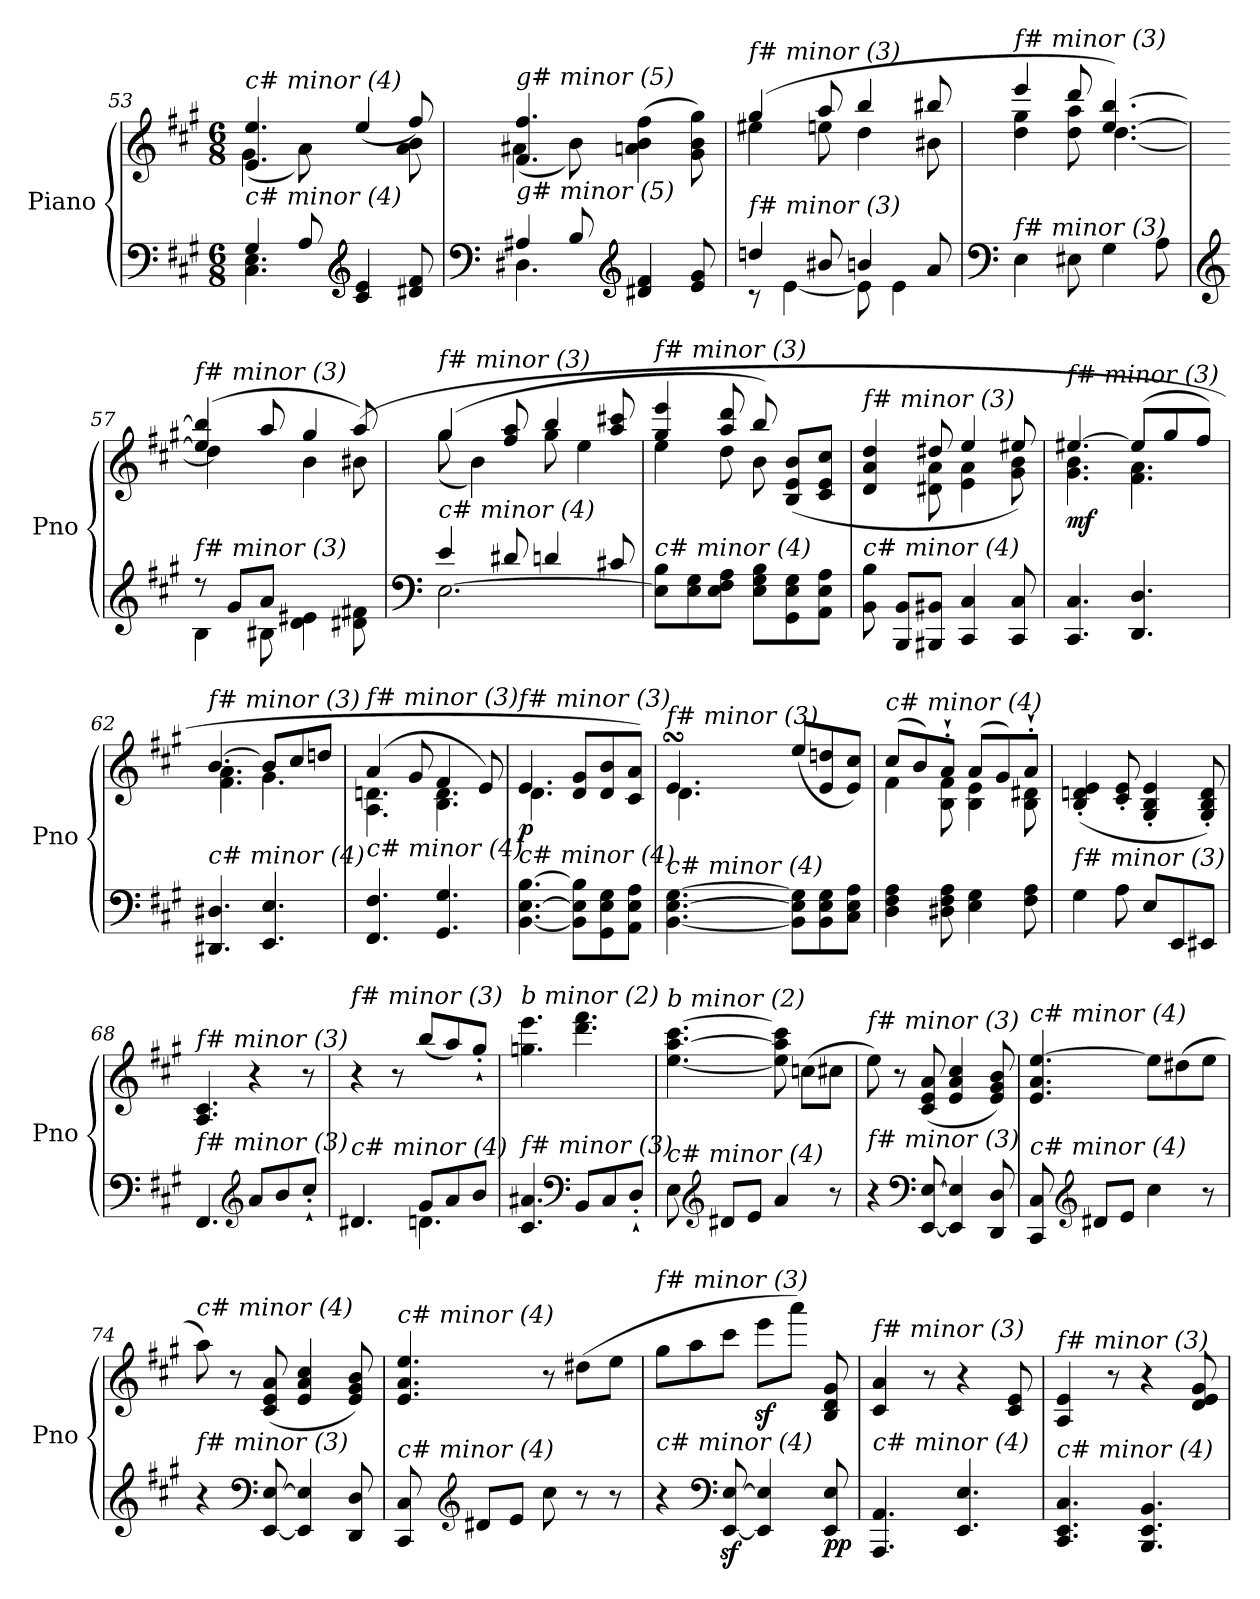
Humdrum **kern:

**kern	**kern	**dynam
*part1	*part1	*part1
*staff2	*staff1	*staff1/2
*I"Piano	*	*
*I'Pno	*	*
*clefF4	*clefG2	*
*k[f#c#g#]	*k[f#c#g#]	*
*M6/8	*M6/8	*
=53	=53	=53
*^	*^	*
*	*^	*	*^	*
!	!	!	!LO:TX:i:t=c# minor (4)	!	!	!
!LO:TX:i:t=c# minor (4)	!	!	!	!	!	!
4.ryy	4G#/	4.C#\ 4.E\	4.e/ 4.ee/	(>4g#\	4.ryy	.
.	8A/	.	.	8a\)	.	.
*clefG2	*	*	*	*	*	*
4ryy	4c#/ 4e/	4.ryy	(4ee/	4ryy	4.ryy	.
8ryy	8d#X/ 8f#/	.	8ff#/)	8a\ 8b\	.	.
=54	=54	=54	=54	=54	=54	=54
*clefF4	*	*	*	*	*	*
!	!	!	!LO:TX:i:t=g# minor (5)	!	!	!
!LO:TX:i:t=g# minor (5)	!	!	!	!	!	!
4.ryy	4A#X/	4.D#X\	4.f#/ 4.ff#/	(>4a#X\	4.ryy	.
.	8B/	.	.	8b\)	.	.
*clefG2	*	*	*	*	*	*
4.ryy	4d#X/ 4f#/	4.ryy	(>4an\ 4b\ 4ff#\	4.ryy	4.ryy	.
.	8e/ 8g#/	.	8g#\ 8b\ 8gg#\)	.	.	.
*	*v	*v	*	*	*	*
*	*	*	*v	*v	*
=55	=55	=55	=55	=55
!	!	!LO:TX:i:t=f# minor (3)	!	!
!LO:TX:i:t=f# minor (3)	!	!	!	!
4ddn/	8r	(4gg#/	4ee#Xi\	.
.	[4e\	.	.	.
8b#Xi/	.	8aa/	8ee\	.
4b/	8e\]	4bb/	4dd\	.
.	4e\	.	.	.
8a/	.	8bb#Xi/	8b#Xi\	.
*v	*v	*	*	*
!!LO:PB:g=z	!!
=56	=56	=56	=56
*clefF4	*	*	*
!	!LO:TX:i:t=f# minor (3)	!	!
!LO:TX:i:t=f# minor (3)	!	!	!
4E\	4eee/	4dd\ 4gg#\	.
8E#Xi\	8ddd/	8dd\ 8aa\	.
4G#\	[4.ee/ [4.bb/)	[4.dd\	.
8A\	.	.	.
*	*v	*v	*
=57	=57	=57
*clefG2	*	*
*^	*^	*
*	*^	*	*^	*
!	!	!	!LO:TX:i:t=f# minor (3)	!	!	!
!LO:TX:i:t=f# minor (3)	!	!	!	!	!	!
4ryy	8r	4B\	(4ee/] 4bb/]	4dd\]	4.ryy	.
.	(8g#/L	.	.	.	.	.
2ryy	8a/J	8B#Xi\	8aa/	2ryy	.	.
.	4.ryy	4d\ 4e#Xi\	4gg#/	.	4b\	.
.	.	8d#X\ 8f#X\	8aa/)	.	(8b#Xi\	.
*v	*v	*v	*	*	*	*
*	*v	*v	*v	*
=58	=58	=58
*clefF4	*	*
*^	*^	*
*	*^	*	*^	*
!	!	!	!LO:TX:i:t=f# minor (3)	!	!	!
!LO:TX:i:t=c# minor (4)	!	!	!	!	!	!
*	*v	*v	*	*	*	*
*	*	*	*v	*v	*
[2.E\	4e/	(4gg#/	(8gg#\	.
.	.	.	4b\)	.
.	8d#X/	8ff#/ 8aa/	.	.
.	4dn/	4bb/	8gg#\	.
.	.	.	4ee\	.
.	8c#X/	8aa/ 8ccc#X/	.	.
=59	=59	=59	=59	=59
!	!	!LO:TX:i:t=f# minor (3)	!	!
!LO:TX:i:t=c# minor (4)	!	!	!	!
2ryy	8E\] 8B\L	4gg#/ 4eee/	4ee\	.
.	8E\ 8G#\	.	.	.
.	8E\ 8F#\ 8A\J	8aa/ 8ddd/	8dd\	.
.	8E\ 8G#\ 8B\L	8bb/)	8b\	.
!	!	!	!	!LO:DY:b
4ryy	8GG#\ 8E\ 8G#\	(8B/ 8e/ 8b/L	4ryy	other-dynamics
.	8AA\ 8E\ 8A\J	8c#/ 8e/ 8cc#/J	.	.
=60	=60	=60	=60	=60
!	!	!LO:TX:i:t=f# minor (3)	!	!
!LO:TX:i:t=c# minor (4)	!	!	!	!
4ryy	8BB\ 8B\	4d/ 4a/ 4dd/	4ryy	.
.	8BBB/ 8BB/L	.	.	.
2ryy	8BBB#X/ 8BB#X/J	8dd#X/	8d#X\ 8a\	.
.	4CC#/ 4C#/	4ee/	4e\ 4a\	.
.	8CC#/ 8C#/	8ee#X/)	8g#\ 8b\	.
!!LO:LB:g=z	!!
=61	=61	=61	=61	=61
!	!	!LO:TX:i:t=f# minor (3)	!	!
!LO:TX:i:t=f# minor (3)	!	!	!	!
!	!	!	!	!LO:DY:b
*v	*v	*	*	*
4.CC#/ 4.C#/	[4.ee#X/	4.g#\ 4.b\	mf
4.DD/ 4.D/	(8ee#/L]	4.f#\ 4.a\	.
.	8gg#/	.	.
.	8ff#/J)	.	.
=62	=62	=62	=62
!	!LO:TX:i:t=f# minor (3)	!	!
!LO:TX:i:t=c# minor (4)	!	!	!
4.DD#X/ 4.D#X/	[4.b/	4.f#\ 4.a\	.
4.EE/ 4.E/	8b/L]	4.g#\	.
.	8cc#/	.	.
.	8ddn/J	.	.
=63	=63	=63	=63
!	!LO:TX:i:t=f# minor (3)	!	!
!LO:TX:i:t=c# minor (4)	!	!	!
!	!	!	!LO:DY:b
4.FF#/ 4.F#/	(4a/	4.A\ 4.dn\	other-dynamics
.	8g#/	.	.
4.GG#/ 4.G#/	4f#/	4.B\ 4.d\	.
.	8e/)	.	.
=64	=64	=64	=64
*^	*	*	*
!	!	!LO:TX:i:t=f# minor (3)	!	!
!LO:TX:i:t=c# minor (4)	!	!	!	!
!	!	!	!	!LO:DY:b
4.ryy	[4.BB\ [4.E\ [4.B\	4.e/	4.d\	p
4.ryy	8BB\] 8E\] 8B\]L	8d/ 8g#/L	4.ryy	.
.	8GG#\ 8E\ 8G#\	8d/ 8b/	.	.
.	8AA\ 8E\ 8A\J	8c#/ 8a/J)	.	.
=65	=65	=65	=65	=65
*	*^	*	*^	*
!	!	!	!LO:TX:i:t=f# minor (3)	!	!	!
!LO:TX:i:t=c# minor (4)	!	!	!	!	!	!
4.ryy	4ryy	[4.BB\ [4.E\ [4.G#\	4.esSSS/	4.d\	4ryy	.
.	8ryy	.	.	.	32f#yy	.
.	.	.	.	.	32eyy	.
.	.	.	.	.	32d#Xyy	.
.	.	.	.	.	32eyy	.
4.ryy	4.ryy	8BB\] 8E\] 8G#\]L	(8ee/L	4.ryy	4.ryy	.
.	.	8BB\ 8E\ 8G#\	8e/ 8ddn/	.	.	.
.	.	8C#\ 8E\ 8A\J	8e/ 8cc#/J)	.	.	.
*	*	*	*	*v	*v	*
=66	=66	=66	=66	=66	=66
!	!	!	!LO:TX:i:t=c# minor (4)	!	!
!LO:TX:i:t=f# minor (3)	!	!	!	!	!
*v	*v	*v	*	*	*
4D\ 4F#\ 4A\	(8cc#/L	4f#\	.
.	8b/)	.	.
8D#X\ 8F#\ 8A\	8a`'/J	8B\ 8f#\	.
4E\ 4G#\	(8a/L	4B\ 4e\	.
.	8g#/)	.	.
8F#\ 8A\	8a`'/J	8B\ 8d#X\	.
!!LO:LB:g=z
=67	=67	=67	=67
!	!LO:TX:i:t=f# minor (3)	!	!
!LO:TX:i:t=f# minor (3)	!	!	!
*	*v	*v	*
4G#\	(>4B/' 4dn/' 4e/'	.
8A\	8c#/' 8e/'	.
8E/L	4G#/' 4B/' 4e/'	.
8EE/	.	.
8EE#X/J	8G#/' 8B/' 8d/')	.
=68	=68	=68
!	!LO:TX:i:t=f# minor (3)	!
!LO:TX:i:t=f# minor (3)	!	!
4.FF#/	4.A/ 4.c#/	.
*clefG2	*	*
8a/L	4r	.
8b/	.	.
8cc#`'/J	8r	.
=69	=69	=69
*^	*^	*
!	!	!LO:TX:i:t=f# minor (3)	!	!
!LO:TX:i:t=c# minor (4)	!	!	!	!
4.d#X/	4.ryy	4r	4.ryy	.
.	.	8r	.	.
8g#/L	4.dn\	(8bb/L	4.ryy	.
8a/	.	8aa/)	.	.
8b/J	.	8gg#`'/J	.	.
*v	*v	*	*	*
*	*v	*v	*
=70	=70	=70
!	!LO:TX:i:t=b minor (2)	!
!LO:TX:i:t=f# minor (3)	!	!
4.c#/ 4.a#X/	4.ggn\ 4.eee\	.
*clefF4	*	*
8BB/L	4.ddd\ 4.fff#\	.
8C#/	.	.
8D`'/J	.	.
=71	=71	=71
!	!LO:TX:i:t=b minor (2)	!
!LO:TX:i:t=c# minor (4)	!	!
8E\	[4.ee\ [4.aa\ [4.ccc#\	.
*clefG2	*	*
8d#X/L	.	.
8e/J	.	.
4a/	8ee\] 8aa\] 8ccc#\]	.
.	(8ccni\L	.
8r	8cc#\J	.
=72	=72	=72
!	!LO:TX:i:t=f# minor (3)	!
!LO:TX:i:t=f# minor (3)	!	!
4r	8ee\)	.
.	8r	.
*clefF4	*	*
[8EE/ [8E/	(8c#/ 8e/ 8a/	.
4EE/] 4E/]	4e/ 4a/ 4cc#/	.
8DD/ 8D/	8e/ 8g#/ 8b/)	.
!!LO:LB:g=z
=73	=73	=73
!	!LO:TX:i:t=c# minor (4)	!
!LO:TX:i:t=c# minor (4)	!	!
8CC#/ 8C#/	4.e/ 4.a/ [4.ee/	.
*clefG2	*	*
8d#X/L	.	.
8e/J	.	.
4cc#\	8ee\L]	.
.	(8dd#X\	.
8r	8ee\J	.
=74	=74	=74
!	!LO:TX:i:t=c# minor (4)	!
!LO:TX:i:t=f# minor (3)	!	!
4r	8aa\)	.
.	8r	.
*clefF4	*	*
[8EE/ [8E/	(8c#/ 8e/ 8a/	.
4EE/] 4E/]	4e/ 4a/ 4cc#/	.
8DD/ 8D/	8e/ 8g#/ 8b/)	.
=75	=75	=75
!	!LO:TX:i:t=c# minor (4)	!
!LO:TX:i:t=c# minor (4)	!	!
!	!	!LO:DY:b
8CC#/ 8C#/	4.e/ 4.a/ 4.ee/	other-dynamics
*clefG2	*	*
8d#X/L	.	.
8e/J	.	.
8cc#\	8r	.
8r	(8dd#X\L	.
8r	8ee\J	.
=76	=76	=76
!	!LO:TX:i:t=f# minor (3)	!
!LO:TX:i:t=c# minor (4)	!	!
4r	8gg#\L	.
.	8aa\	.
*clefF4	*	*
[8EE/z< [8E/z<	8ccc#\J	.
4EE/] 4E/]	8eeez<\L	.
.	8aaa\J)	.
!	!	!LO:DY:b=2
!	!	!LO:DY:n=1:b
8EE/ 8E/	8B/ 8d/ 8g#/	p p
=77	=77	=77
!	!LO:TX:i:t=f# minor (3)	!
!LO:TX:i:t=c# minor (4)	!	!
4.AAA/ 4.AA/	4c#/ 4a/	.
.	8r	.
4.EE/ 4.E/	4r	.
.	8c#/ 8e/	.
=78	=78	=78
!	!LO:TX:i:t=f# minor (3)	!
!LO:TX:i:t=c# minor (4)	!	!
4.CC#/ 4.EE/ 4.C#/	4A/ 4e/	.
.	8r	.
4.BBB/ 4.EE/ 4.BB/	4r	.
.	8d/ 8e/ 8g#/	.
=	=	=
*-	*-	*-
